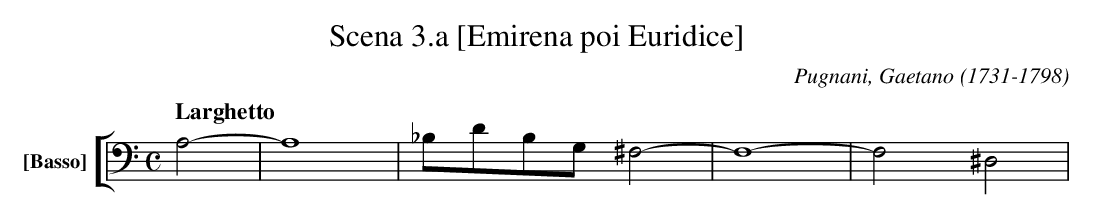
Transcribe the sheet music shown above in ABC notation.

X:1
T:Scena 3.a [Emirena poi Euridice]
C:Pugnani, Gaetano (1731-1798)
M:C
L:1/4
K:C
V: 14 clef=bass name="[Basso]" sname="B."
%%staves [ 14 ]
[Q:"Larghetto"] A,2- | A,4 | _B,/D/B,/G,/ ^F,2- | F,4- | F,2 ^D,2 |\
